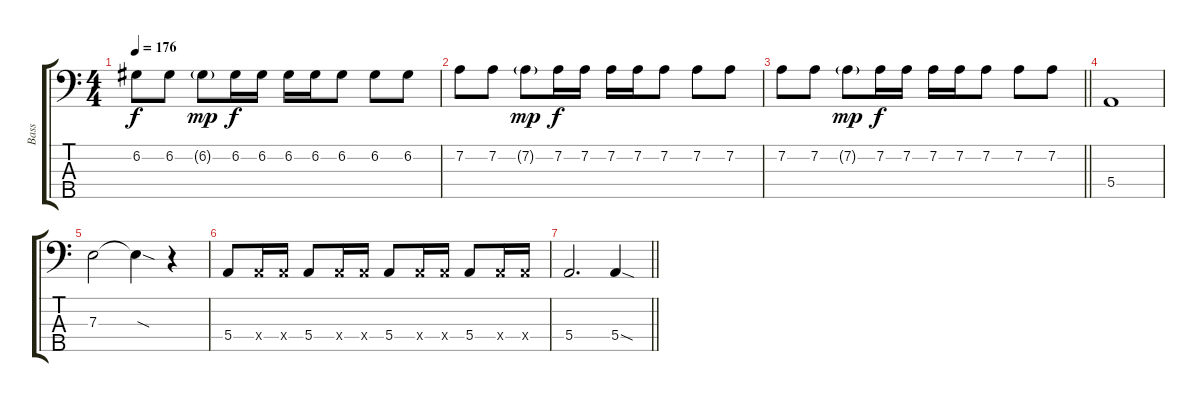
\track ("Bass" "Bass") {instrument electricbasspick}
\staff {score tabs}
\tuning (G2 D2 A1 E1 B0) {hide}
\ts (4 4)
\tempo 176
\clef f4
\ks c
6.2.8{dy f} 6.2.8 6.2{g}.8{dy mp} 6.2.16{dy f} 6.2.16 6.2.16 6.2.16 6.2.8 6.2.8 6.2.8 |
7.2.8 7.2.8 7.2{g}.8{dy mp} 7.2.16{dy f} 7.2.16 7.2.16 7.2.16 7.2.8 7.2.8 7.2.8 |
\barLineRight lightlight
7.2.8 7.2.8 7.2{g}.8{dy mp} 7.2.16{dy f} 7.2.16 7.2.16 7.2.16 7.2.8 7.2.8 7.2.8 |
5.4.1 |
7.3.2 7.3{sod t}.4 r.4 |
5.4.8 5.4{x}.16 5.4{x}.16 5.4.8 5.4{x}.16 5.4{x}.16 5.4.8 5.4{x}.16 5.4{x}.16 5.4.8 5.4{x}.16 5.4{x}.16 |
\barLineRight lightlight
5.4.2{d} 5.4{sod}.4
